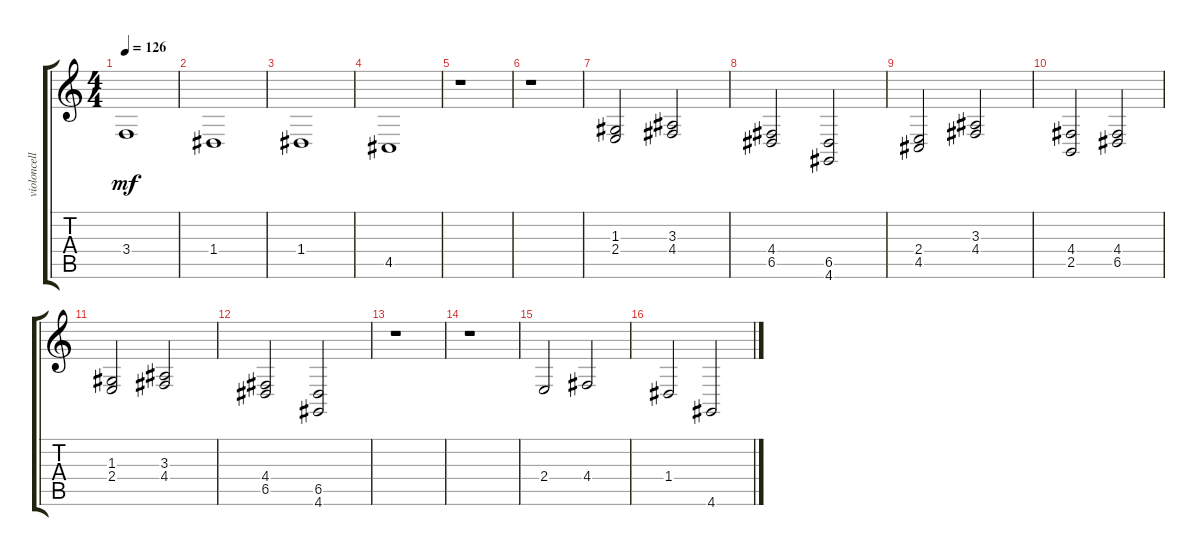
\track ("violoncelle" "violoncell") {instrument cello}
\staff {score tabs}
\tuning (E4 B3 G3 D3 A2 E2) {hide}
\ts (4 4)
\tempo 126
\clef g2
\ks c
3.4.1{dy mf} |
1.4.1 |
1.4.1 |
4.5.1 |
r.1 |
r.1 |
(1.3 2.4).2 (3.3 4.4).2 |
(4.4 6.5).2 (6.5 4.6).2 |
(2.4 4.5).2 (3.3 4.4).2 |
(4.4 2.5).2 (4.4 6.5).2 |
(1.3 2.4).2 (3.3 4.4).2 |
(4.4 6.5).2 (6.5 4.6).2 |
r.1 |
r.1 |
2.4.2 4.4.2 |
1.4.2 4.6.2
